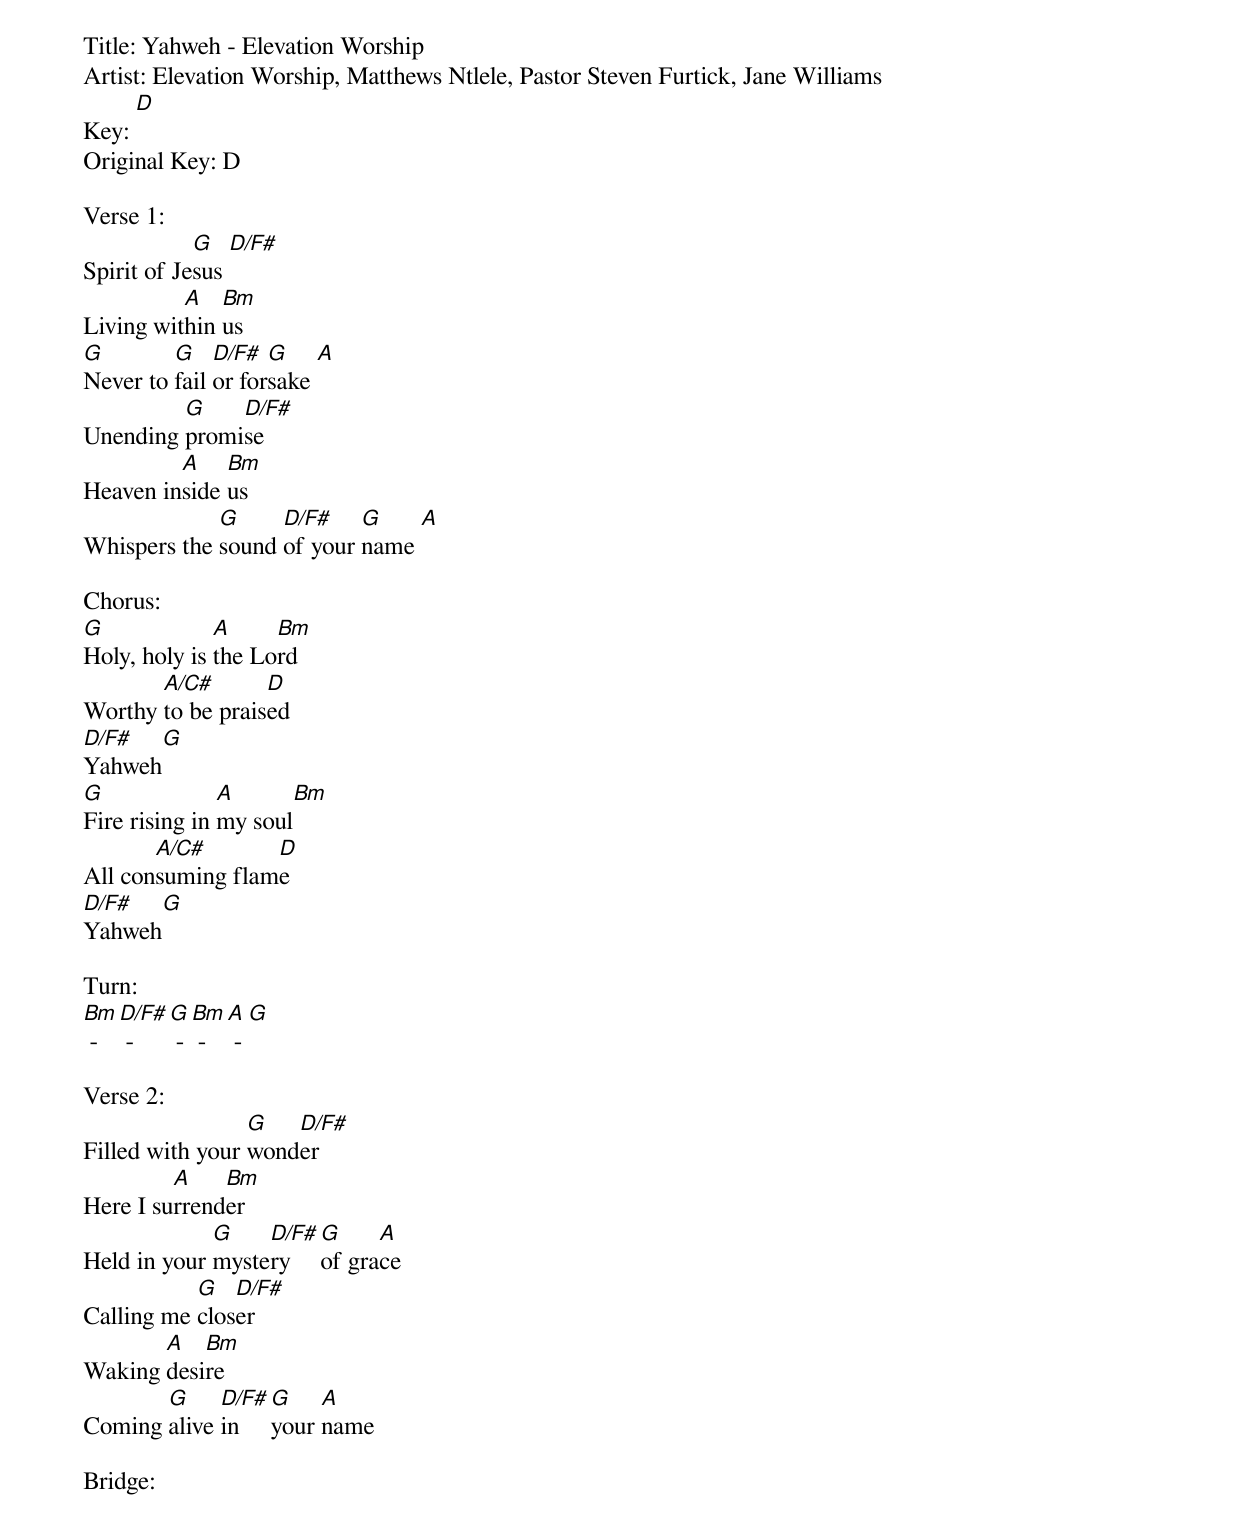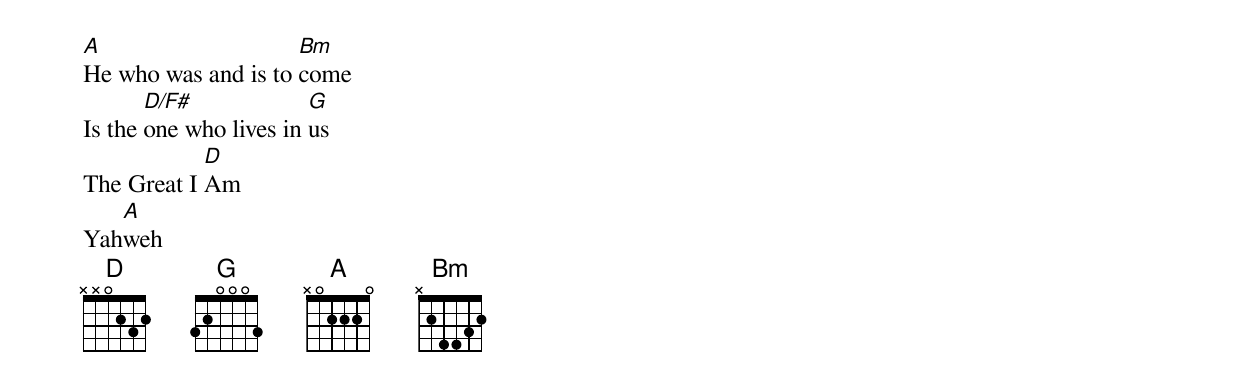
Title: Yahweh - Elevation Worship
Artist: Elevation Worship, Matthews Ntlele, Pastor Steven Furtick, Jane Williams
Key: [D]
Original Key: D

Verse 1:
Spirit of Je[G]sus [D/F#]
Living wit[A]hin [Bm]us
[G]Never to [G]fail [D/F#]or for[G]sake [A]
Unending [G]promi[D/F#]se
Heaven in[A]side [Bm]us
Whispers the [G]sound [D/F#]of your [G]name [A]

Chorus:
[G]Holy, holy is [A]the Lo[Bm]rd
Worthy [A/C#]to be prais[D]ed
[D/F#]Yahweh[G]
[G]Fire rising in [A]my soul[Bm]
All con[A/C#]suming flam[D]e
[D/F#]Yahweh[G]

Turn:
[Bm] - [D/F#] - [G] - [Bm] - [A] - [G]

Verse 2:
Filled with your [G]wond[D/F#]er
Here I su[A]rrend[Bm]er
Held in your [G]myste[D/F#]ry [G]of gra[A]ce
Calling me [G]clos[D/F#]er
Waking [A]desi[Bm]re
Coming [G]alive [D/F#]in [G]your [A]name

Bridge:
[A]He who was and is to [Bm]come
Is the [D/F#]one who lives in [G]us
The Great I [D]Am
Yah[A]weh
